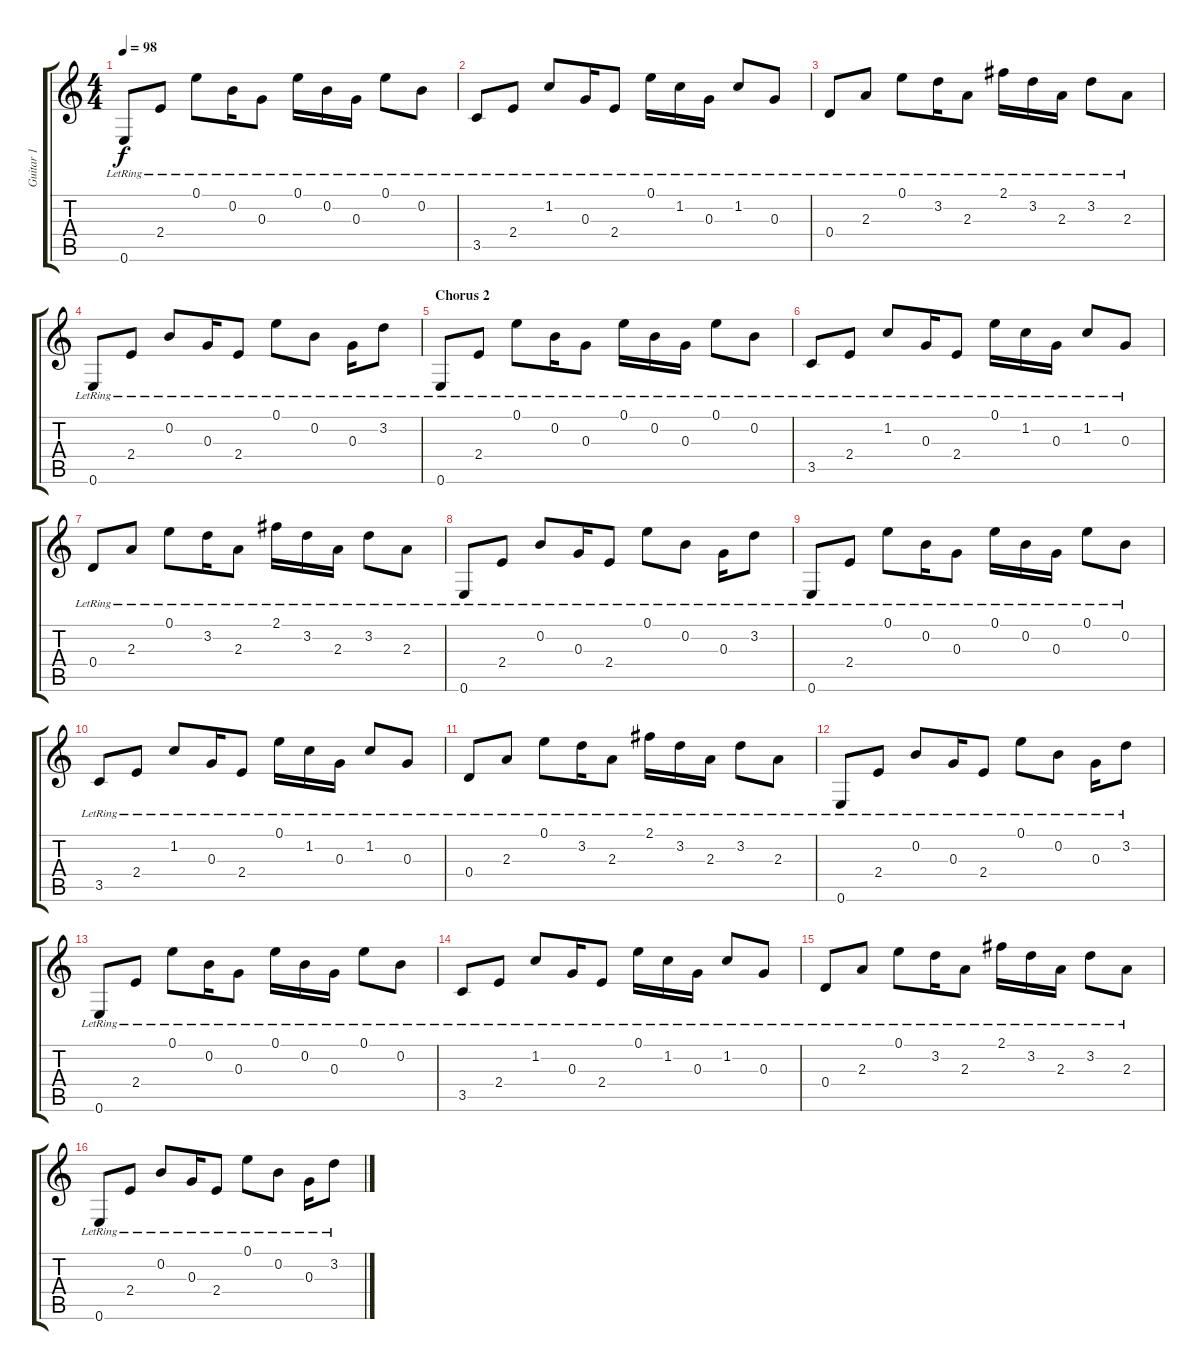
\track ("Guitar 1" "Guitar 1") {instrument acousticguitarsteel}
\staff {score tabs}
\tuning (E4 B3 G3 D3 A2 E2) {hide}
\ts (4 4)
\tempo 98
\clef g2
\ks c
0.6{lr}.8{dy f} 2.4{lr}.8 0.1{lr}.8 0.2{lr}.16 0.3{lr}.8 0.1{lr}.16 0.2{lr}.16 0.3{lr}.16 0.1{lr}.8 0.2{lr}.8 |
3.5{lr}.8 2.4{lr}.8 1.2{lr}.8 0.3{lr}.16 2.4{lr}.8 0.1{lr}.16 1.2{lr}.16 0.3{lr}.16 1.2{lr}.8 0.3{lr}.8 |
0.4{lr}.8 2.3{lr}.8 0.1{lr}.8 3.2{lr}.16 2.3{lr}.8 2.1{lr}.16 3.2{lr}.16 2.3{lr}.16 3.2{lr}.8 2.3{lr}.8 |
0.6{lr}.8 2.4{lr}.8 0.2{lr}.8 0.3{lr}.16 2.4{lr}.8 0.1{lr}.8 0.2{lr}.8 0.3{lr}.16 3.2{lr}.8 |
\section ("" "Chorus 2")
0.6{lr}.8 2.4{lr}.8 0.1{lr}.8 0.2{lr}.16 0.3{lr}.8 0.1{lr}.16 0.2{lr}.16 0.3{lr}.16 0.1{lr}.8 0.2{lr}.8 |
3.5{lr}.8 2.4{lr}.8 1.2{lr}.8 0.3{lr}.16 2.4{lr}.8 0.1{lr}.16 1.2{lr}.16 0.3{lr}.16 1.2{lr}.8 0.3{lr}.8 |
0.4{lr}.8 2.3{lr}.8 0.1{lr}.8 3.2{lr}.16 2.3{lr}.8 2.1{lr}.16 3.2{lr}.16 2.3{lr}.16 3.2{lr}.8 2.3{lr}.8 |
0.6{lr}.8 2.4{lr}.8 0.2{lr}.8 0.3{lr}.16 2.4{lr}.8 0.1{lr}.8 0.2{lr}.8 0.3{lr}.16 3.2{lr}.8 |
0.6{lr}.8 2.4{lr}.8 0.1{lr}.8 0.2{lr}.16 0.3{lr}.8 0.1{lr}.16 0.2{lr}.16 0.3{lr}.16 0.1{lr}.8 0.2{lr}.8 |
3.5{lr}.8 2.4{lr}.8 1.2{lr}.8 0.3{lr}.16 2.4{lr}.8 0.1{lr}.16 1.2{lr}.16 0.3{lr}.16 1.2{lr}.8 0.3{lr}.8 |
0.4{lr}.8 2.3{lr}.8 0.1{lr}.8 3.2{lr}.16 2.3{lr}.8 2.1{lr}.16 3.2{lr}.16 2.3{lr}.16 3.2{lr}.8 2.3{lr}.8 |
0.6{lr}.8 2.4{lr}.8 0.2{lr}.8 0.3{lr}.16 2.4{lr}.8 0.1{lr}.8 0.2{lr}.8 0.3{lr}.16 3.2{lr}.8 |
0.6{lr}.8 2.4{lr}.8 0.1{lr}.8 0.2{lr}.16 0.3{lr}.8 0.1{lr}.16 0.2{lr}.16 0.3{lr}.16 0.1{lr}.8 0.2{lr}.8 |
3.5{lr}.8 2.4{lr}.8 1.2{lr}.8 0.3{lr}.16 2.4{lr}.8 0.1{lr}.16 1.2{lr}.16 0.3{lr}.16 1.2{lr}.8 0.3{lr}.8 |
0.4{lr}.8 2.3{lr}.8 0.1{lr}.8 3.2{lr}.16 2.3{lr}.8 2.1{lr}.16 3.2{lr}.16 2.3{lr}.16 3.2{lr}.8 2.3{lr}.8 |
0.6{lr}.8 2.4{lr}.8 0.2{lr}.8 0.3{lr}.16 2.4{lr}.8 0.1{lr}.8 0.2{lr}.8 0.3{lr}.16 3.2{lr}.8
